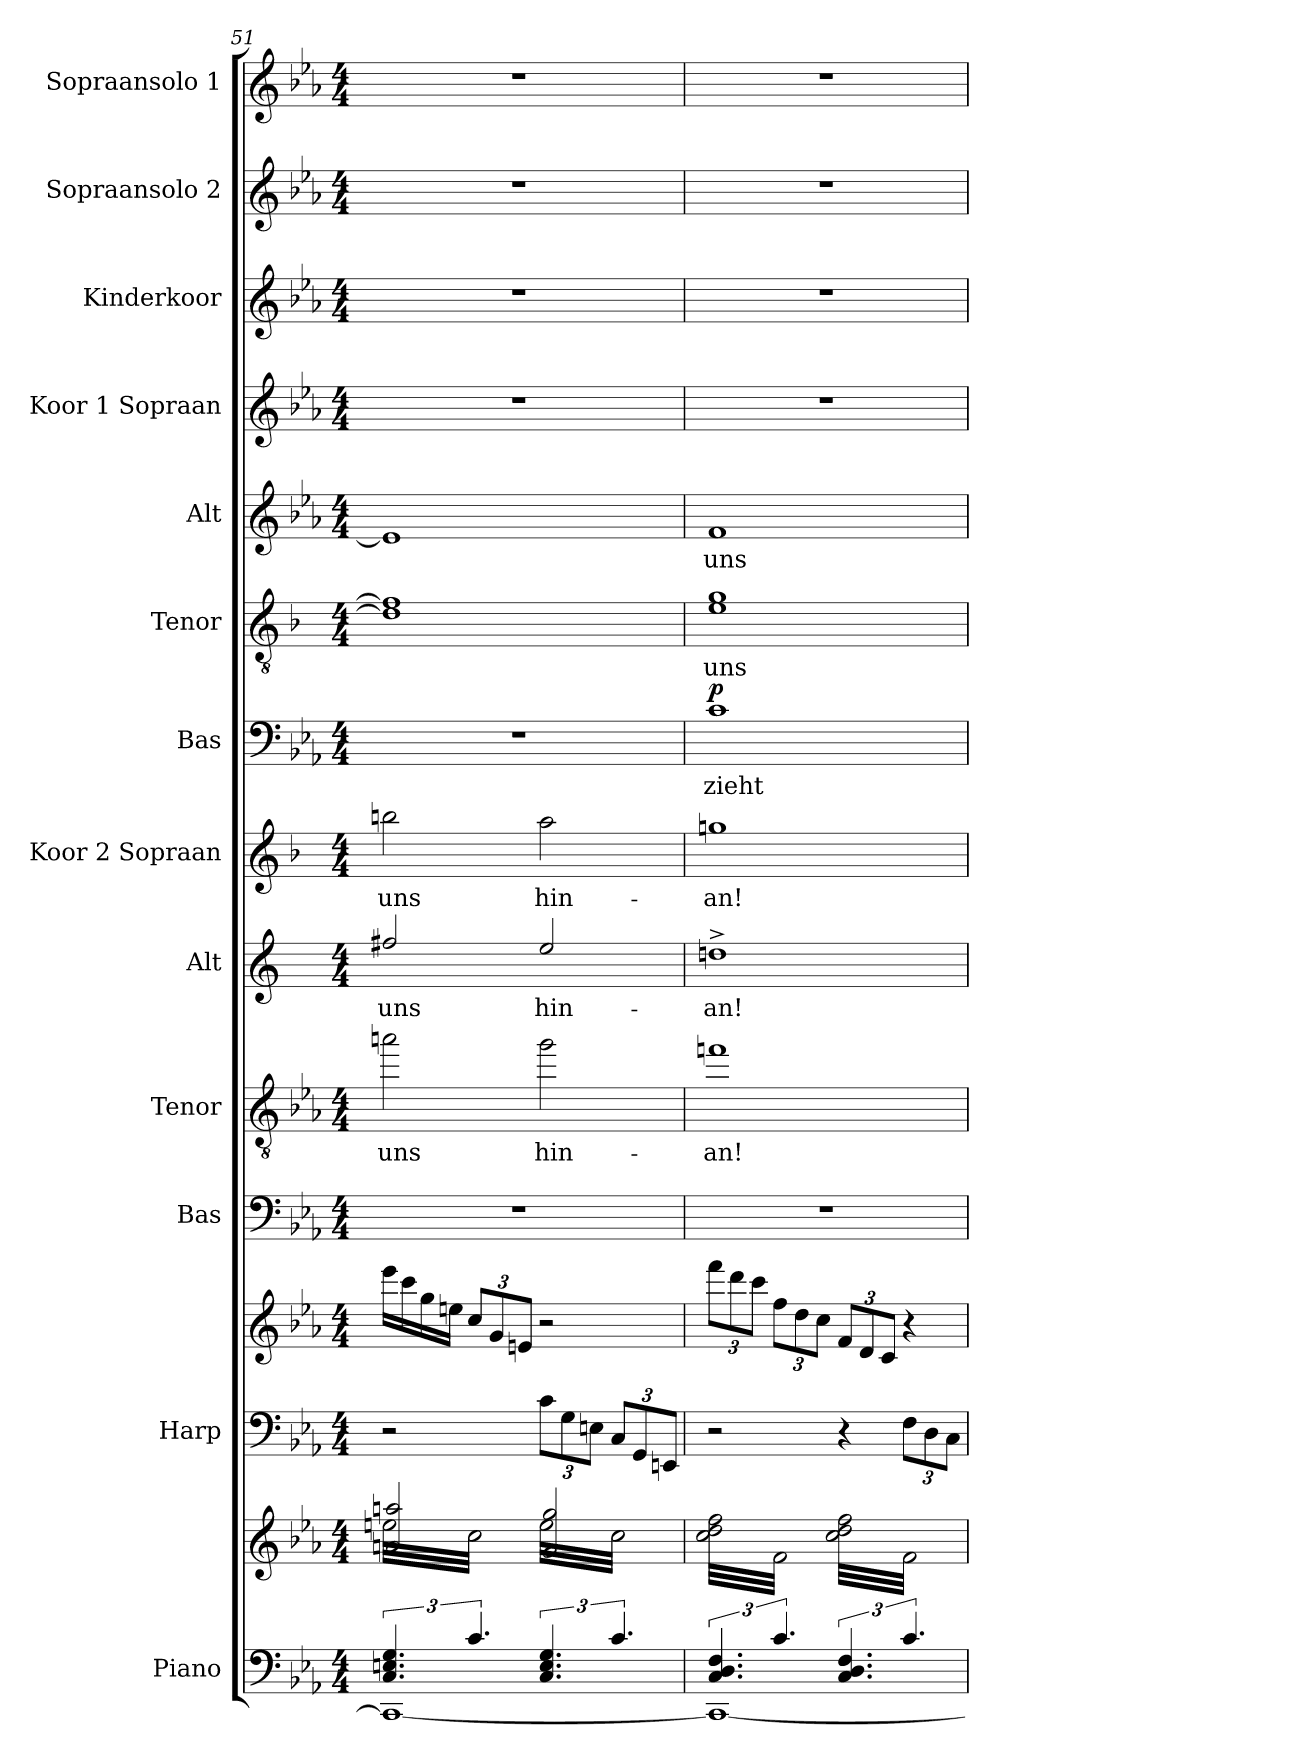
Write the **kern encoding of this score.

**kern	**kern	**kern	**kern	**kern	**kern	**text	**kern	**text	**kern	**text	**kern	**text	**dynam	**kern	**text	**kern	**text	**kern	**kern	**kern	**kern
*part13	*part13	*part12	*part12	*part11	*part10	*part10	*part9	*part9	*part8	*part8	*part7	*part7	*part7	*part6	*part6	*part5	*part5	*part4	*part3	*part2	*part1
*staff15	*staff14	*staff13	*staff12	*staff11	*staff10	*staff10	*staff9	*staff9	*staff8	*staff8	*staff7	*staff7	*staff7	*staff6	*staff6	*staff5	*staff5	*staff4	*staff3	*staff2	*staff1
*I"Piano	*	*I"Harp	*	*I"Bas	*I"Tenor	*	*I"Alt	*	*I"Koor 2 Sopraan	*	*I"Bas	*	*	*I"Tenor	*	*I"Alt	*	*I"Koor 1 Sopraan	*I"Kinderkoor	*I"Sopraansolo 2	*I"Sopraansolo 1
*I'Pno.	*	*I'Hrp.	*	*I'Bs.	*I'T.	*	*I'A.	*	*I'S.	*	*I'Bs.	*	*	*I'T.	*	*I'A.	*	*I'S.	*I'Kk.	*I'2.S.	*I'1. S.
!!LO:PB:g=z
*clefF4	*clefG2	*clefF4	*clefG2	*clefF4	*clefGv2	*	*clefG2	*	*clefG2	*	*clefF4	*	*	*clefGv2	*	*clefG2	*	*clefG2	*clefG2	*clefG2	*clefG2
*	*	*	*	*ITrd12c21	*ITrd8c14	*	*ITrd5c9	*	*ITrd1c2	*	*	*	*	*ITrd1c2	*	*	*	*	*	*	*
*k[b-e-a-]	*k[b-e-a-]	*k[b-e-a-]	*k[b-e-a-]	*k[b-e-a-]	*k[b-e-a-]	*	*k[b-e-a-]	*	*k[b-e-a-]	*	*k[b-e-a-]	*	*	*k[b-e-a-]	*	*k[b-e-a-]	*	*k[b-e-a-]	*k[b-e-a-]	*k[b-e-a-]	*k[b-e-a-]
*M4/4	*M4/4	*M4/4	*M4/4	*M4/4	*M4/4	*	*M4/4	*	*M4/4	*	*M4/4	*	*	*M4/4	*	*M4/4	*	*M4/4	*M4/4	*M4/4	*M4/4
=51	=51	=51	=51	=51	=51	=51	=51	=51	=51	=51	=51	=51	=51	=51	=51	=51	=51	=51	=51	=51	=51
*^	*^	*	*	*	*	*	*	*	*	*	*	*	*	*	*	*	*	*	*	*	*
*	*	*tremolo	*	*	*	*	*	*	*	*	*	*	*	*	*	*	*	*	*	*	*	*	*
6.C/ 6.En/ 6.G/	1CC_	32een\LLL	2an/ 2aan/	2r	16eee-\LL	1r	2an\	uns	2an/	uns	2aan\	uns	1r	.	.	1c] 1e]	.	1e]	.	1r	1r	1r	1r
.	.	32cc\	.	.	.	.	.	.	.	.	.	.	.	.	.	.	.	.	.	.	.	.	.
.	.	32een\	.	.	16ccc\	.	.	.	.	.	.	.	.	.	.	.	.	.	.	.	.	.	.
.	.	32cc\	.	.	.	.	.	.	.	.	.	.	.	.	.	.	.	.	.	.	.	.	.
.	.	32een\	.	.	16gg\	.	.	.	.	.	.	.	.	.	.	.	.	.	.	.	.	.	.
.	.	32cc\	.	.	.	.	.	.	.	.	.	.	.	.	.	.	.	.	.	.	.	.	.
.	.	32een\	.	.	16een\JJ	.	.	.	.	.	.	.	.	.	.	.	.	.	.	.	.	.	.
.	.	32cc\	.	.	.	.	.	.	.	.	.	.	.	.	.	.	.	.	.	.	.	.	.
*	*	*	*	*	*Xbrackettup	*	*	*	*	*	*	*	*	*	*	*	*	*	*	*	*	*	*
6.c/	.	32een\	.	.	12cc/L	.	.	.	.	.	.	.	.	.	.	.	.	.	.	.	.	.	.
.	.	32cc\	.	.	.	.	.	.	.	.	.	.	.	.	.	.	.	.	.	.	.	.	.
.	.	32een\	.	.	.	.	.	.	.	.	.	.	.	.	.	.	.	.	.	.	.	.	.
.	.	.	.	.	12g/	.	.	.	.	.	.	.	.	.	.	.	.	.	.	.	.	.	.
.	.	32cc\	.	.	.	.	.	.	.	.	.	.	.	.	.	.	.	.	.	.	.	.	.
.	.	32een\	.	.	.	.	.	.	.	.	.	.	.	.	.	.	.	.	.	.	.	.	.
.	.	32cc\	.	.	.	.	.	.	.	.	.	.	.	.	.	.	.	.	.	.	.	.	.
.	.	.	.	.	12en/J	.	.	.	.	.	.	.	.	.	.	.	.	.	.	.	.	.	.
.	.	32een\	.	.	.	.	.	.	.	.	.	.	.	.	.	.	.	.	.	.	.	.	.
.	.	32cc\JJJ	.	.	.	.	.	.	.	.	.	.	.	.	.	.	.	.	.	.	.	.	.
*	*	*	*	*Xbrackettup	*	*	*	*	*	*	*	*	*	*	*	*	*	*	*	*	*	*	*
6.C/ 6.E/ 6.G/	.	32ee\LLL	2g/ 2gg/	12c\L	2r	.	2g\	hin-	2g/	hin-	2gg\	hin-	.	.	.	.	.	.	.	.	.	.	.
.	.	32cc\	.	.	.	.	.	.	.	.	.	.	.	.	.	.	.	.	.	.	.	.	.
.	.	32ee\	.	.	.	.	.	.	.	.	.	.	.	.	.	.	.	.	.	.	.	.	.
.	.	.	.	12G\	.	.	.	.	.	.	.	.	.	.	.	.	.	.	.	.	.	.	.
.	.	32cc\	.	.	.	.	.	.	.	.	.	.	.	.	.	.	.	.	.	.	.	.	.
.	.	32ee\	.	.	.	.	.	.	.	.	.	.	.	.	.	.	.	.	.	.	.	.	.
.	.	32cc\	.	.	.	.	.	.	.	.	.	.	.	.	.	.	.	.	.	.	.	.	.
.	.	.	.	12En\J	.	.	.	.	.	.	.	.	.	.	.	.	.	.	.	.	.	.	.
.	.	32ee\	.	.	.	.	.	.	.	.	.	.	.	.	.	.	.	.	.	.	.	.	.
.	.	32cc\	.	.	.	.	.	.	.	.	.	.	.	.	.	.	.	.	.	.	.	.	.
6.c/	.	32ee\	.	12C/L	.	.	.	.	.	.	.	.	.	.	.	.	.	.	.	.	.	.	.
.	.	32cc\	.	.	.	.	.	.	.	.	.	.	.	.	.	.	.	.	.	.	.	.	.
.	.	32ee\	.	.	.	.	.	.	.	.	.	.	.	.	.	.	.	.	.	.	.	.	.
.	.	.	.	12GG/	.	.	.	.	.	.	.	.	.	.	.	.	.	.	.	.	.	.	.
.	.	32cc\	.	.	.	.	.	.	.	.	.	.	.	.	.	.	.	.	.	.	.	.	.
.	.	32ee\	.	.	.	.	.	.	.	.	.	.	.	.	.	.	.	.	.	.	.	.	.
.	.	32cc\	.	.	.	.	.	.	.	.	.	.	.	.	.	.	.	.	.	.	.	.	.
.	.	.	.	12EEn/J	.	.	.	.	.	.	.	.	.	.	.	.	.	.	.	.	.	.	.
.	.	32ee\	.	.	.	.	.	.	.	.	.	.	.	.	.	.	.	.	.	.	.	.	.
.	.	32cc\JJJ	.	.	.	.	.	.	.	.	.	.	.	.	.	.	.	.	.	.	.	.	.
*	*	*v	*v	*	*	*	*	*	*	*	*	*	*	*	*	*	*	*	*	*	*	*	*
=52	=52	=52	=52	=52	=52	=52	=52	=52	=52	=52	=52	=52	=52	=52	=52	=52	=52	=52	=52	=52	=52	=52
!!LO:REH:place=s1:a:B:fs=14:t=212
*	*	*	*	*	*	*	*	*	*	*	*	*	*	*	*	*	*	*	*	*	*	*MM90
!	!	!	!	!	!	!	!	!	!	!	!	!	!	!LO:DY:a	!	!	!	!	!	!	!	!
6.C/ 6.D/ 6.F/	1CC_	32cc\ 32dd\ 32ff\LLL	2r	12fff\L	1r	1fn	-an!	1fn^	-an!	1ffn	-an!	1c	-zieht	p	1d 1f	uns	1f	uns	1r	1r	1r	1r
.	.	32f\	.	.	.	.	.	.	.	.	.	.	.	.	.	.	.	.	.	.	.	.
.	.	32cc\ 32dd\ 32ff\	.	.	.	.	.	.	.	.	.	.	.	.	.	.	.	.	.	.	.	.
.	.	.	.	12ddd\	.	.	.	.	.	.	.	.	.	.	.	.	.	.	.	.	.	.
.	.	32f\	.	.	.	.	.	.	.	.	.	.	.	.	.	.	.	.	.	.	.	.
.	.	32cc\ 32dd\ 32ff\	.	.	.	.	.	.	.	.	.	.	.	.	.	.	.	.	.	.	.	.
.	.	32f\	.	.	.	.	.	.	.	.	.	.	.	.	.	.	.	.	.	.	.	.
.	.	.	.	12ccc\J	.	.	.	.	.	.	.	.	.	.	.	.	.	.	.	.	.	.
.	.	32cc\ 32dd\ 32ff\	.	.	.	.	.	.	.	.	.	.	.	.	.	.	.	.	.	.	.	.
.	.	32f\	.	.	.	.	.	.	.	.	.	.	.	.	.	.	.	.	.	.	.	.
6.c/	.	32cc\ 32dd\ 32ff\	.	12ff\L	.	.	.	.	.	.	.	.	.	.	.	.	.	.	.	.	.	.
.	.	32f\	.	.	.	.	.	.	.	.	.	.	.	.	.	.	.	.	.	.	.	.
.	.	32cc\ 32dd\ 32ff\	.	.	.	.	.	.	.	.	.	.	.	.	.	.	.	.	.	.	.	.
.	.	.	.	12dd\	.	.	.	.	.	.	.	.	.	.	.	.	.	.	.	.	.	.
.	.	32f\	.	.	.	.	.	.	.	.	.	.	.	.	.	.	.	.	.	.	.	.
.	.	32cc\ 32dd\ 32ff\	.	.	.	.	.	.	.	.	.	.	.	.	.	.	.	.	.	.	.	.
.	.	32f\	.	.	.	.	.	.	.	.	.	.	.	.	.	.	.	.	.	.	.	.
.	.	.	.	12cc\J	.	.	.	.	.	.	.	.	.	.	.	.	.	.	.	.	.	.
.	.	32cc\ 32dd\ 32ff\	.	.	.	.	.	.	.	.	.	.	.	.	.	.	.	.	.	.	.	.
.	.	32f\JJJ	.	.	.	.	.	.	.	.	.	.	.	.	.	.	.	.	.	.	.	.
6.C/ 6.D/ 6.F/	.	32cc\ 32dd\ 32ff\LLL	4r	12f/L	.	.	.	.	.	.	.	.	.	.	.	.	.	.	.	.	.	.
.	.	32f\	.	.	.	.	.	.	.	.	.	.	.	.	.	.	.	.	.	.	.	.
.	.	32cc\ 32dd\ 32ff\	.	.	.	.	.	.	.	.	.	.	.	.	.	.	.	.	.	.	.	.
.	.	.	.	12d/	.	.	.	.	.	.	.	.	.	.	.	.	.	.	.	.	.	.
.	.	32f\	.	.	.	.	.	.	.	.	.	.	.	.	.	.	.	.	.	.	.	.
.	.	32cc\ 32dd\ 32ff\	.	.	.	.	.	.	.	.	.	.	.	.	.	.	.	.	.	.	.	.
.	.	32f\	.	.	.	.	.	.	.	.	.	.	.	.	.	.	.	.	.	.	.	.
.	.	.	.	12c/J	.	.	.	.	.	.	.	.	.	.	.	.	.	.	.	.	.	.
.	.	32cc\ 32dd\ 32ff\	.	.	.	.	.	.	.	.	.	.	.	.	.	.	.	.	.	.	.	.
.	.	32f\	.	.	.	.	.	.	.	.	.	.	.	.	.	.	.	.	.	.	.	.
6.c/	.	32cc\ 32dd\ 32ff\	12F\L	4r	.	.	.	.	.	.	.	.	.	.	.	.	.	.	.	.	.	.
.	.	32f\	.	.	.	.	.	.	.	.	.	.	.	.	.	.	.	.	.	.	.	.
.	.	32cc\ 32dd\ 32ff\	.	.	.	.	.	.	.	.	.	.	.	.	.	.	.	.	.	.	.	.
.	.	.	12D\	.	.	.	.	.	.	.	.	.	.	.	.	.	.	.	.	.	.	.
.	.	32f\	.	.	.	.	.	.	.	.	.	.	.	.	.	.	.	.	.	.	.	.
.	.	32cc\ 32dd\ 32ff\	.	.	.	.	.	.	.	.	.	.	.	.	.	.	.	.	.	.	.	.
.	.	32f\	.	.	.	.	.	.	.	.	.	.	.	.	.	.	.	.	.	.	.	.
.	.	.	12C\J	.	.	.	.	.	.	.	.	.	.	.	.	.	.	.	.	.	.	.
.	.	32cc\ 32dd\ 32ff\	.	.	.	.	.	.	.	.	.	.	.	.	.	.	.	.	.	.	.	.
.	.	32f\JJJ	.	.	.	.	.	.	.	.	.	.	.	.	.	.	.	.	.	.	.	.
*	*	*Xtremolo	*	*	*	*	*	*	*	*	*	*	*	*	*	*	*	*	*	*	*	*
.	.	.	.	.	.	.	.	.	.	.	.	.	.	.	.	.	.	.	.	.	.	.
.	.	.	.	.	.	.	.	.	.	.	.	.	.	.	.	.	.	.	.	.	.	.
.	.	.	.	.	.	.	.	.	.	.	.	.	.	.	.	.	.	.	.	.	.	.
.	.	.	.	.	.	.	.	.	.	.	.	.	.	.	.	.	.	.	.	.	.	.
.	.	.	.	.	.	.	.	.	.	.	.	.	.	.	.	.	.	.	.	.	.	.
.	.	.	.	.	.	.	.	.	.	.	.	.	.	.	.	.	.	.	.	.	.	.
.	.	.	.	.	.	.	.	.	.	.	.	.	.	.	.	.	.	.	.	.	.	.
.	.	.	.	.	.	.	.	.	.	.	.	.	.	.	.	.	.	.	.	.	.	.
*v	*v	*	*	*	*	*	*	*	*	*	*	*	*	*	*	*	*	*	*	*	*	*
=	=	=	=	=	=	=	=	=	=	=	=	=	=	=	=	=	=	=	=	=	=
*-	*-	*-	*-	*-	*-	*-	*-	*-	*-	*-	*-	*-	*-	*-	*-	*-	*-	*-	*-	*-	*-
